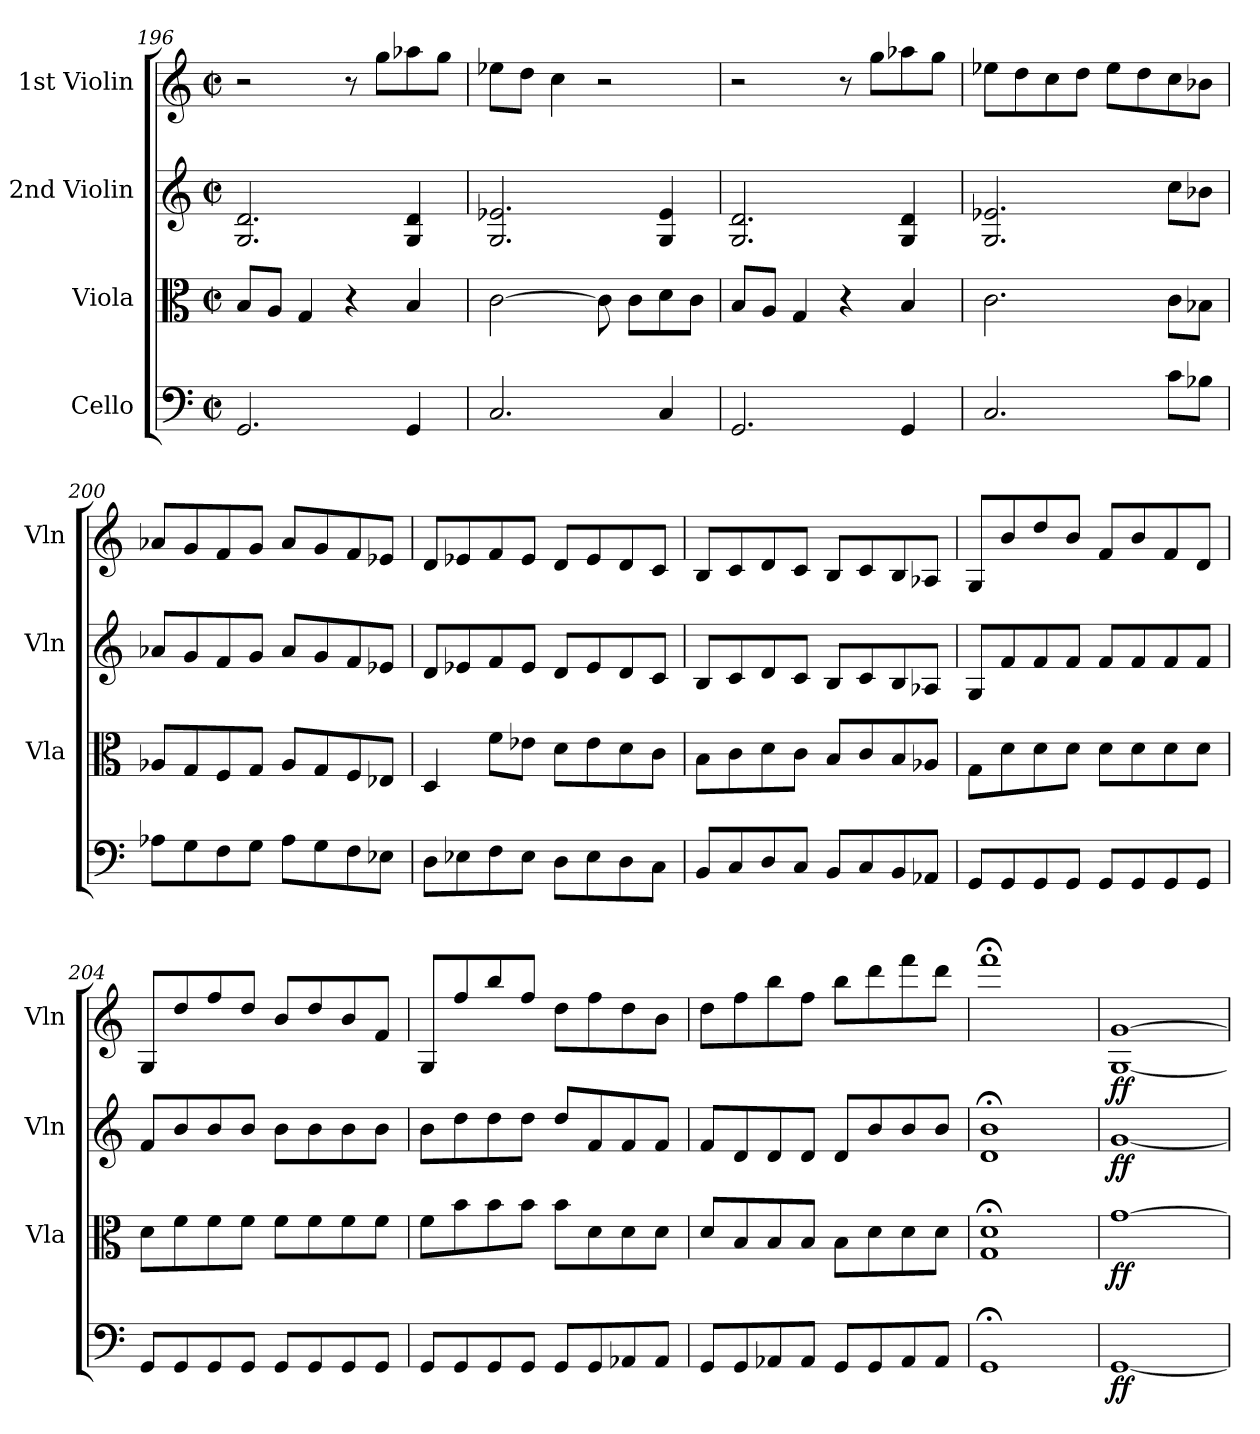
**kern	**dynam	**kern	**dynam	**kern	**dynam	**kern	**dynam
*part4	*part4	*part3	*part3	*part2	*part2	*part1	*part1
*staff4	*staff4	*staff3	*staff3	*staff2	*staff2	*staff1	*staff1
*I"Cello	*	*I"Viola	*	*I"2nd Violin	*	*I"1st Violin	*
*	*	*I'Vla	*	*I'Vln	*	*I'Vln	*
*clefF4	*	*clefC3	*	*clefG2	*	*clefG2	*
*k[]	*	*k[]	*	*k[]	*	*k[]	*
*C:	*	*C:	*	*C:	*	*C:	*
*M2/2	*	*M2/2	*	*M2/2	*	*M2/2	*
*met(c|)	*	*met(c|)	*	*met(c|)	*	*met(c|)	*
=196	=196	=196	=196	=196	=196	=196	=196
2.GG/	.	8B/L	.	2.G/ 2.d/	.	2r	.
.	.	8A/J	.	.	.	.	.
.	.	4G/	.	.	.	.	.
.	.	4r	.	.	.	8r	.
.	.	.	.	.	.	8gg\L	.
4GG/	.	4B/	.	4G/ 4d/	.	8aa-X\	.
.	.	.	.	.	.	8gg\J	.
=197	=197	=197	=197	=197	=197	=197	=197
2.C/	.	[2c\	.	2.G/ 2.e-X/	.	8ee-X\L	.
.	.	.	.	.	.	8dd\J	.
.	.	.	.	.	.	4cc\	.
.	.	8c\]	.	.	.	2r	.
.	.	8c\L	.	.	.	.	.
4C/	.	8d\	.	4G/ 4e-/	.	.	.
.	.	8c\J	.	.	.	.	.
=198	=198	=198	=198	=198	=198	=198	=198
2.GG/	.	8B/L	.	2.G/ 2.d/	.	2r	.
.	.	8A/J	.	.	.	.	.
.	.	4G/	.	.	.	.	.
.	.	4r	.	.	.	8r	.
.	.	.	.	.	.	8gg\L	.
4GG/	.	4B/	.	4G/ 4d/	.	8aa-X\	.
.	.	.	.	.	.	8gg\J	.
=199	=199	=199	=199	=199	=199	=199	=199
2.C/	.	2.c\	.	2.G/ 2.e-X/	.	8ee-X\L	.
.	.	.	.	.	.	8dd\	.
.	.	.	.	.	.	8cc\	.
.	.	.	.	.	.	8dd\J	.
.	.	.	.	.	.	8ee-\L	.
.	.	.	.	.	.	8dd\	.
8c\L	.	8c\L	.	8cc\L	.	8cc\	.
8B-X\J	.	8B-X\J	.	8b-X\J	.	8b-X\J	.
=200	=200	=200	=200	=200	=200	=200	=200
8A-X\L	.	8A-X/L	.	8a-X/L	.	8a-X/L	.
8G\	.	8G/	.	8g/	.	8g/	.
8F\	.	8F/	.	8f/	.	8f/	.
8G\J	.	8G/J	.	8g/J	.	8g/J	.
8A-\L	.	8A-/L	.	8a-/L	.	8a-/L	.
8G\	.	8G/	.	8g/	.	8g/	.
8F\	.	8F/	.	8f/	.	8f/	.
8E-X\J	.	8E-X/J	.	8e-X/J	.	8e-X/J	.
=201	=201	=201	=201	=201	=201	=201	=201
8D\L	.	4D/	.	8d/L	.	8d/L	.
8E-X\	.	.	.	8e-X/	.	8e-X/	.
8F\	.	8f\L	.	8f/	.	8f/	.
8E-\J	.	8e-X\J	.	8e-/J	.	8e-/J	.
8D\L	.	8d\L	.	8d/L	.	8d/L	.
8E-\	.	8e-\	.	8e-/	.	8e-/	.
8D\	.	8d\	.	8d/	.	8d/	.
8C\J	.	8c\J	.	8c/J	.	8c/J	.
!!LO:PB:g=z
=202	=202	=202	=202	=202	=202	=202	=202
8BB/L	.	8B\L	.	8B/L	.	8B/L	.
8C/	.	8c\	.	8c/	.	8c/	.
8D/	.	8d\	.	8d/	.	8d/	.
8C/J	.	8c\J	.	8c/J	.	8c/J	.
8BB/L	.	8B/L	.	8B/L	.	8B/L	.
8C/	.	8c/	.	8c/	.	8c/	.
8BB/	.	8B/	.	8B/	.	8B/	.
8AA-X/J	.	8A-X/J	.	8A-X/J	.	8A-X/J	.
=203	=203	=203	=203	=203	=203	=203	=203
8GG/L	.	8G\L	.	8G/L	.	8G/L	.
8GG/	.	8d\	.	8f/	.	8b/	.
8GG/	.	8d\	.	8f/	.	8dd/	.
8GG/J	.	8d\J	.	8f/J	.	8b/J	.
8GG/L	.	8d\L	.	8f/L	.	8f/L	.
8GG/	.	8d\	.	8f/	.	8b/	.
8GG/	.	8d\	.	8f/	.	8f/	.
8GG/J	.	8d\J	.	8f/J	.	8d/J	.
=204	=204	=204	=204	=204	=204	=204	=204
8GG/L	.	8d\L	.	8f/L	.	8G/L	.
8GG/	.	8f\	.	8b/	.	8dd/	.
8GG/	.	8f\	.	8b/	.	8ff/	.
8GG/J	.	8f\J	.	8b/J	.	8dd/J	.
8GG/L	.	8f\L	.	8b\L	.	8b/L	.
8GG/	.	8f\	.	8b\	.	8dd/	.
8GG/	.	8f\	.	8b\	.	8b/	.
8GG/J	.	8f\J	.	8b\J	.	8f/J	.
=205	=205	=205	=205	=205	=205	=205	=205
8GG/L	.	8f\L	.	8b\L	.	8G/L	.
8GG/	.	8b\	.	8dd\	.	8ff/	.
8GG/	.	8b\	.	8dd\	.	8bb/	.
8GG/J	.	8b\J	.	8dd\J	.	8ff/J	.
8GG/L	.	8b\L	.	8dd/L	.	8dd\L	.
8GG/	.	8d\	.	8f/	.	8ff\	.
8AA-X/	.	8d\	.	8f/	.	8dd\	.
8AA-/J	.	8d\J	.	8f/J	.	8b\J	.
=206	=206	=206	=206	=206	=206	=206	=206
8GG/L	.	8d/L	.	8f/L	.	8dd\L	.
8GG/	.	8B/	.	8d/	.	8ff\	.
8AA-X/	.	8B/	.	8d/	.	8bb\	.
8AA-/J	.	8B/J	.	8d/J	.	8ff\J	.
8GG/L	.	8B\L	.	8d/L	.	8bb\L	.
8GG/	.	8d\	.	8b/	.	8ddd\	.
8AA-/	.	8d\	.	8b/	.	8fff\	.
8AA-/J	.	8d\J	.	8b/J	.	8ddd\J	.
=207	=207	=207	=207	=207	=207	=207	=207
1GG;	.	1G; 1d;	.	1d; 1b;	.	1fff;<	.
=208	=208	=208	=208	=208	=208	=208	=208
!	!LO:DY:b	!	!LO:DY:b	!	!LO:DY:b	!	!LO:DY:b
[1GG	ff	[1g	ff	[1g	ff	[1G [1g	ff
=	=	=	=	=	=	=	=
*-	*-	*-	*-	*-	*-	*-	*-
